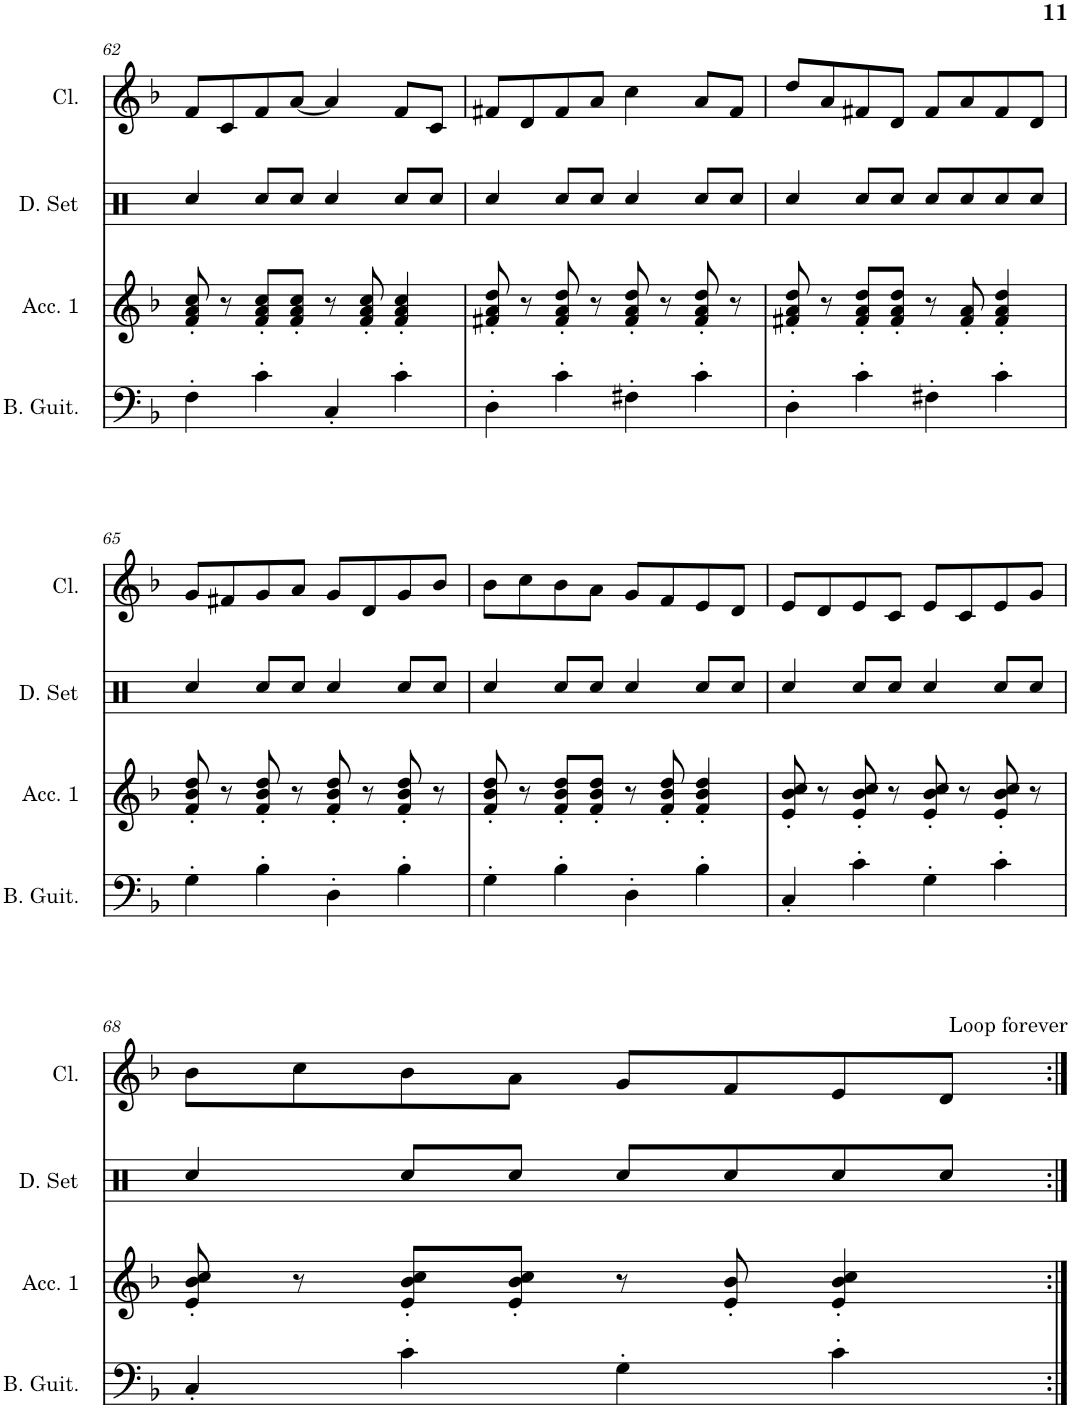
**kern	**kern	**kern	**kern
*part4	*part3	*part2	*part1
*staff4	*staff3	*staff2	*staff1
*I"Bass Guitar	*I"Accordion 1	*I"Drumset	*I"Clarinet
*I'B. Guit.	*I'Acc. 1	*I'D. Set	*I'Cl.
!!LO:PB:g=z
*clefF4	*clefG2	*clefX	*clefG2
*Trd7c12	*	*	*Trd1c2
*k[b-]	*k[b-]	*k[]	*k[b-]
*M2/2	*M2/2	*M2/2	*M2/2
*met(c|)	*met(c|)	*met(c|)	*met(c|)
=62	=62	=62	=62
4F'\	8f/' 8a/' 8cc/'	4Rcc/	8f/L
.	8r	.	8c/
4c'\	8f/' 8a/' 8cc/'L	8Rcc/L	8f/
.	8f/' 8a/' 8cc/'J	8Rcc/J	[8a/J
4C'/	8r	4Rcc/	4a/]
.	8f/' 8a/' 8cc/'	.	.
4c'\	4f/' 4a/' 4cc/'	8Rcc/L	8f/L
.	.	8Rcc/J	8c/J
=63	=63	=63	=63
4D'\	8f#X/' 8a/' 8dd/'	4Rcc/	8f#X/L
.	8r	.	8d/
4c'\	8f#/' 8a/' 8dd/'	8Rcc/L	8f#/
.	8r	8Rcc/J	8a/J
4F#X'\	8f#/' 8a/' 8dd/'	4Rcc/	4cc\
.	8r	.	.
4c'\	8f#/' 8a/' 8dd/'	8Rcc/L	8a/L
.	8r	8Rcc/J	8f#/J
=64	=64	=64	=64
4D'\	8f#X/' 8a/' 8dd/'	4Rcc/	8dd/L
.	8r	.	8a/
4c'\	8f#/' 8a/' 8dd/'L	8Rcc/L	8f#X/
.	8f#/' 8a/' 8dd/'J	8Rcc/J	8d/J
4F#X'\	8r	8Rcc/L	8f#/L
.	8f#/' 8a/'	8Rcc/	8a/
4c'\	4f#/' 4a/' 4dd/'	8Rcc/	8f#/
.	.	8Rcc/J	8d/J
!!LO:LB:g=z
=65	=65	=65	=65
4G'\	8f/' 8b-/' 8dd/'	4Rcc/	8g/L
.	8r	.	8f#X/
4B-'\	8f/' 8b-/' 8dd/'	8Rcc/L	8g/
.	8r	8Rcc/J	8a/J
4D'\	8f/' 8b-/' 8dd/'	4Rcc/	8g/L
.	8r	.	8d/
4B-'\	8f/' 8b-/' 8dd/'	8Rcc/L	8g/
.	8r	8Rcc/J	8b-/J
=66	=66	=66	=66
4G'\	8f/' 8b-/' 8dd/'	4Rcc/	8b-\L
.	8r	.	8cc\
4B-'\	8f/' 8b-/' 8dd/'L	8Rcc/L	8b-\
.	8f/' 8b-/' 8dd/'J	8Rcc/J	8a\J
4D'\	8r	4Rcc/	8g/L
.	8f/' 8b-/' 8dd/'	.	8f/
4B-'\	4f/' 4b-/' 4dd/'	8Rcc/L	8e/
.	.	8Rcc/J	8d/J
=67	=67	=67	=67
4C'/	8e/' 8b-/' 8cc/'	4Rcc/	8e/L
.	8r	.	8d/
4c'\	8e/' 8b-/' 8cc/'	8Rcc/L	8e/
.	8r	8Rcc/J	8c/J
4G'\	8e/' 8b-/' 8cc/'	4Rcc/	8e/L
.	8r	.	8c/
4c'\	8e/' 8b-/' 8cc/'	8Rcc/L	8e/
.	8r	8Rcc/J	8g/J
!!LO:LB:g=z
=68	=68	=68	=68
4C'/	8e/' 8b-/' 8cc/'	4Rcc/	8b-\L
.	8r	.	8cc\
4c'\	8e/' 8b-/' 8cc/'L	8Rcc/L	8b-\
.	8e/' 8b-/' 8cc/'J	8Rcc/J	8a\J
4G'\	8r	8Rcc/L	8g/L
.	8e/' 8b-/'	8Rcc/	8f/
4c'\	4e/' 4b-/' 4cc/'	8Rcc/	8e/
!	!	!	!LO:TX:a:t=Loop forever
.	.	8Rcc/J	8d/J
=:|!	=:|!	=:|!	=:|!
*-	*-	*-	*-
